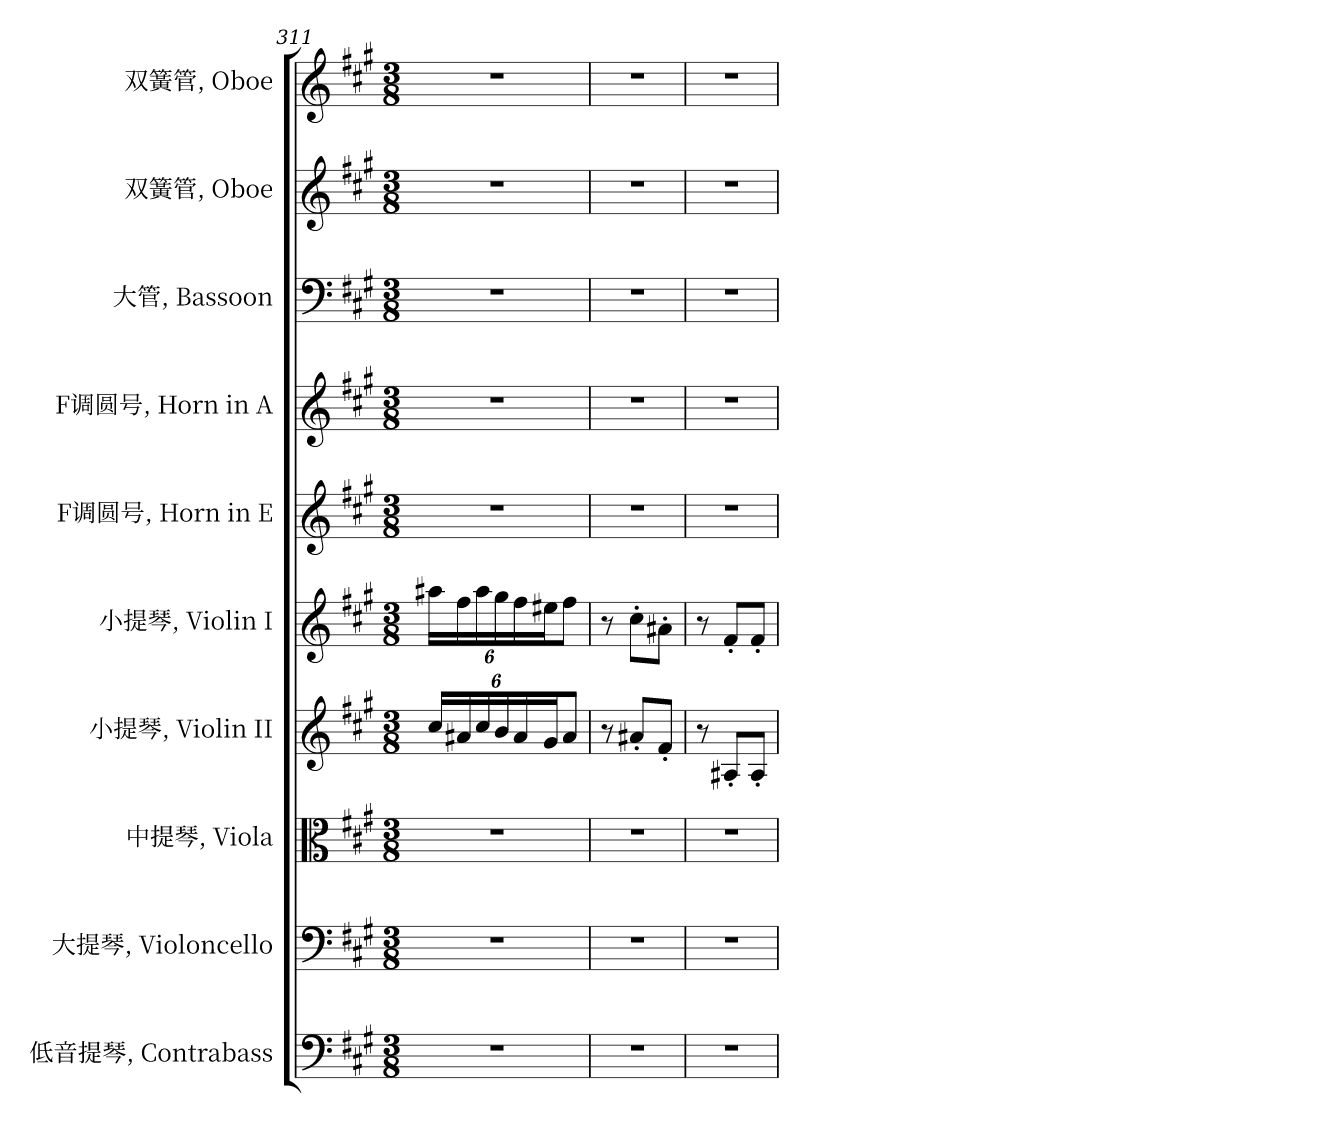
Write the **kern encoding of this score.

**kern	**kern	**kern	**kern	**kern	**kern	**kern	**kern	**kern	**kern
*part10	*part9	*part8	*part7	*part6	*part5	*part4	*part3	*part2	*part1
*staff10	*staff9	*staff8	*staff7	*staff6	*staff5	*staff4	*staff3	*staff2	*staff1
*I"低音提琴, Contrabass	*I"大提琴, Violoncello	*I"中提琴, Viola	*I"小提琴, Violin II	*I"小提琴, Violin I	*I"F调圆号, Horn in E	*I"F调圆号, Horn in A	*I"大管, Bassoon	*I"双簧管, Oboe	*I"双簧管, Oboe
*I'Cb.	*I'Vc.	*I'Vla.	*I'Vln.	*I'Vln.	*I'F Hn.	*I'F Hn.	*I'Bsn.	*I'Ob.	*I'Ob.
*clefF4	*clefF4	*clefC3	*clefG2	*clefG2	*clefG2	*clefG2	*clefF4	*clefG2	*clefG2
*ITrd7c12	*	*	*	*	*ITrd4c7	*ITrd4c7	*	*	*
*k[f#c#g#]	*k[f#c#g#]	*k[f#c#g#]	*k[f#c#g#]	*k[f#c#g#]	*k[f#c#]	*k[f#c#]	*k[f#c#g#]	*k[f#c#g#]	*k[f#c#g#]
*M3/8	*M3/8	*M3/8	*M3/8	*M3/8	*M3/8	*M3/8	*M3/8	*M3/8	*M3/8
*	*	*	*Xbrackettup	*Xbrackettup	*	*	*	*	*
=311	=311	=311	=311	=311	=311	=311	=311	=311	=311
4.r	4.r	4.r	24cc#/LL	24aa#X\LL	4.r	4.r	4.r	4.r	4.r
.	.	.	24a#X/	24ff#\	.	.	.	.	.
.	.	.	24cc#/	24aa#\	.	.	.	.	.
.	.	.	24b/	24gg#\	.	.	.	.	.
.	.	.	24a#/	24ff#\	.	.	.	.	.
.	.	.	24g#/J	24ee#X\J	.	.	.	.	.
.	.	.	8a#/J	8ff#\J	.	.	.	.	.
!!LO:PB:g=z
=312	=312	=312	=312	=312	=312	=312	=312	=312	=312
4.r	4.r	4.r	8r	8r	4.r	4.r	4.r	4.r	4.r
.	.	.	8a#X'/L	8cc#'\L	.	.	.	.	.
.	.	.	8f#'/J	8a#X'\J	.	.	.	.	.
=313	=313	=313	=313	=313	=313	=313	=313	=313	=313
4.r	4.r	4.r	8r	8r	4.r	4.r	4.r	4.r	4.r
.	.	.	8A#X'/L	8f#'/L	.	.	.	.	.
.	.	.	8A#'/J	8f#'/J	.	.	.	.	.
=	=	=	=	=	=	=	=	=	=
*-	*-	*-	*-	*-	*-	*-	*-	*-	*-
